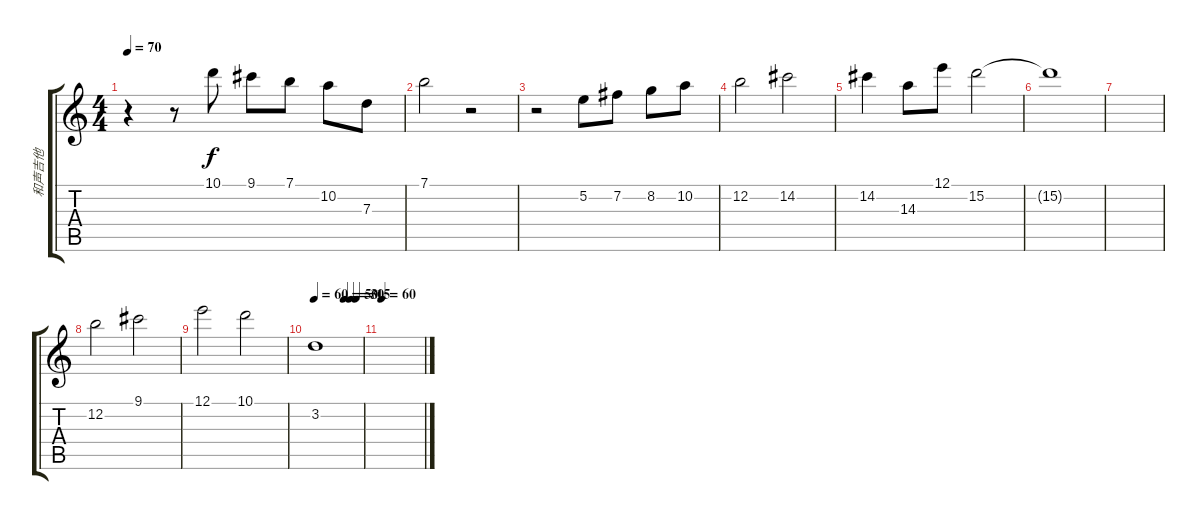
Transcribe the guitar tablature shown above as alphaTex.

\track ("和声吉他" "和声吉他") {instrument distortionguitar}
\staff {score tabs}
\tuning (E4 B3 G3 D3 A2 E2) {hide}
\ts (4 4)
\tempo 70
\clef g2
\ks c
r.4{dy f} r.8 10.1.8 9.1.8 7.1.8 10.2.8 7.3.8 |
7.1.2 r.2 |
r.2 5.2.8 7.2.8 8.2.8 10.2.8 |
12.2.2 14.2.2 |
14.2.4 14.3.8 12.1.8 15.2.2 |
15.2{t}.1 |
|
12.2.2 9.1.2 |
12.1.2 10.1.2 |
\tempo 60
\tempo (50 0.625)
\tempo (30 0.75)
\tempo (15 0.875)
3.2.1 |
\tempo 60
